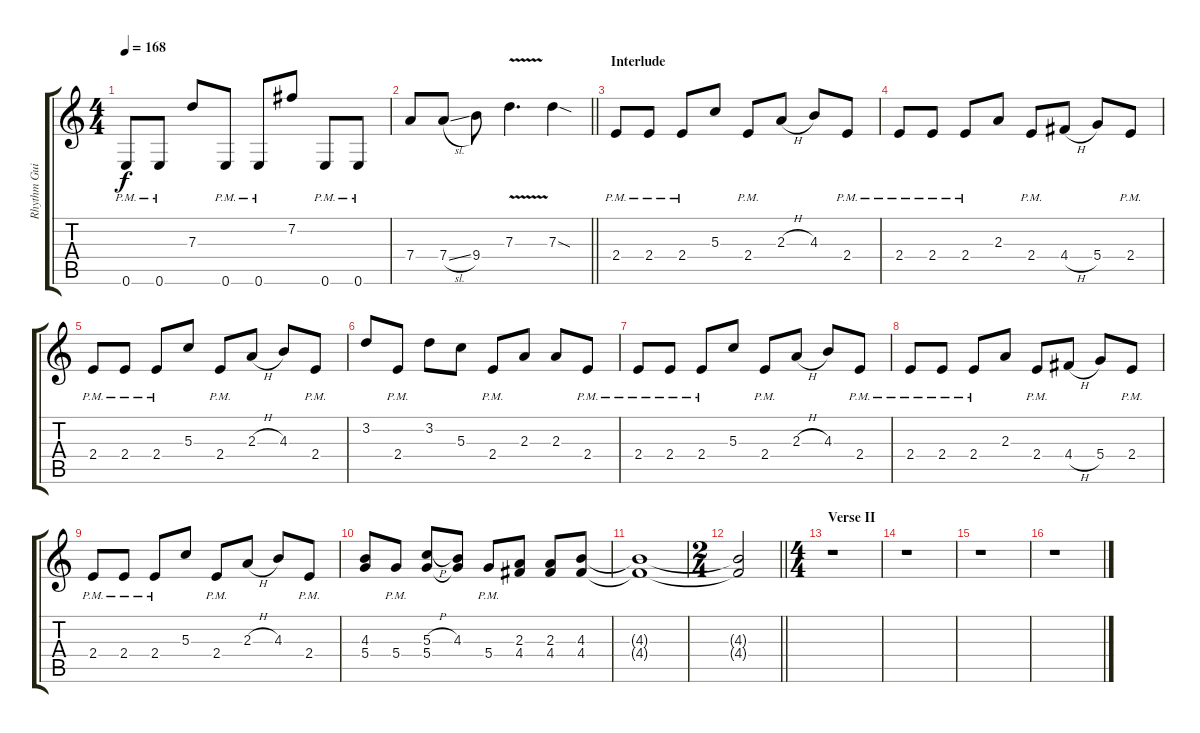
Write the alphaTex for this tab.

\track ("Rhythm Guitar II" "Rhythm Gui") {instrument overdrivenguitar}
\staff {score tabs}
\tuning (E4 B3 G3 D3 A2 E2) {hide}
\ts (4 4)
\tempo 168
\clef g2
\ks c
0.6{pm}.8{dy f} 0.6{pm}.8 7.3.8 0.6{pm}.8 0.6{pm}.8 7.2.8 0.6{pm}.8 0.6{pm}.8 |
\barLineRight lightlight
7.4.8 7.4{sl}.8 9.4.8 7.3{v}.4{d} 7.3{sod}.4 |
\section ("" "Interlude")
2.4{pm}.8 2.4{pm}.8 2.4{pm}.8 5.3.8 2.4{pm}.8 2.3{h}.8 4.3.8 2.4{pm}.8 |
2.4{pm}.8 2.4{pm}.8 2.4{pm}.8 2.3.8 2.4{pm}.8 4.4{h}.8 5.4.8 2.4{pm}.8 |
2.4{pm}.8 2.4{pm}.8 2.4{pm}.8 5.3.8 2.4{pm}.8 2.3{h}.8 4.3.8 2.4{pm}.8 |
3.2.8 2.4{pm}.8 3.2.8 5.3.8 2.4{pm}.8 2.3.8 2.3.8 2.4{pm}.8 |
2.4{pm}.8 2.4{pm}.8 2.4{pm}.8 5.3.8 2.4{pm}.8 2.3{h}.8 4.3.8 2.4{pm}.8 |
2.4{pm}.8 2.4{pm}.8 2.4{pm}.8 2.3.8 2.4{pm}.8 4.4{h}.8 5.4.8 2.4{pm}.8 |
2.4{pm}.8 2.4{pm}.8 2.4{pm}.8 5.3.8 2.4{pm}.8 2.3{h}.8 4.3.8 2.4{pm}.8 |
(4.3 5.4).8 5.4{pm}.8 (5.3{h} 5.4).8 (4.3 5.4{t}).8 5.4{pm}.8 (2.3 4.4).8 (2.3 4.4).8 (4.3 4.4).8 |
(4.3{t} 4.4{t}).1 |
\ts (2 4)
\barLineRight lightlight
(4.3{t} 4.4{t}).2 |
\ts (4 4)
\section ("" "Verse II")
r.1 |
r.1 |
r.1 |
r.1
